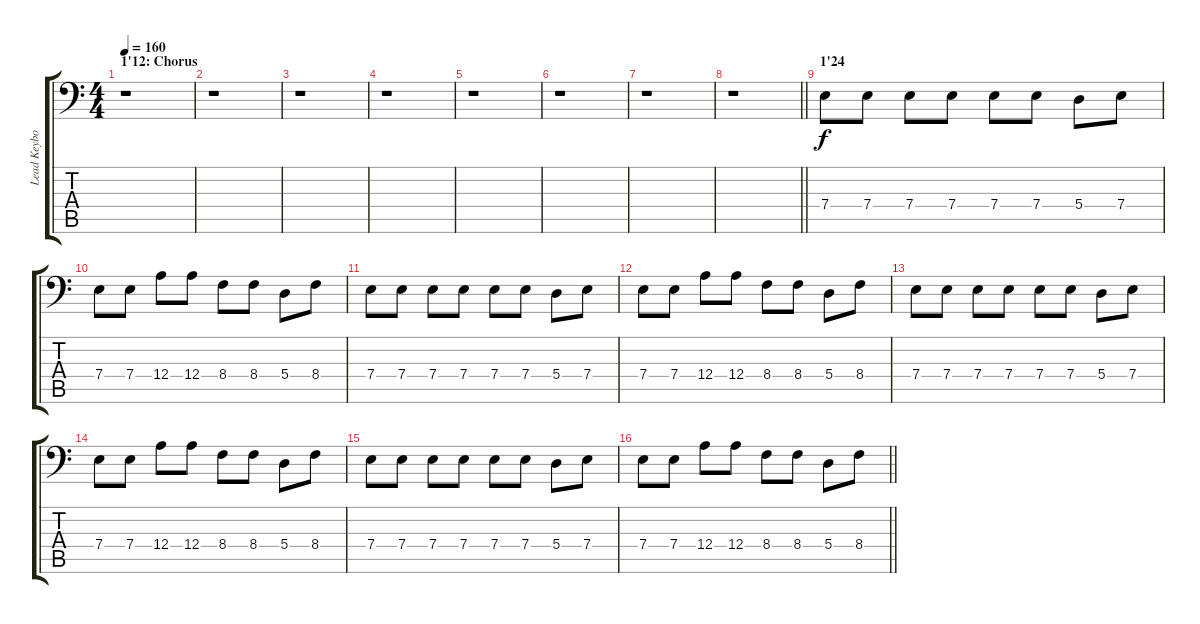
\track ("Lead Keyboards" "Lead Keybo") {instrument lead2sawtooth}
\staff {score tabs}
\tuning (B3 Gb3 D3 A2 E2 A1) {hide}
\ts (4 4)
\section ("" "1'12: Chorus")
\tempo 160
\clef f4
\ks c
r.1{dy f} |
r.1 |
r.1 |
r.1 |
r.1 |
r.1 |
r.1 |
\barLineRight lightlight
r.1 |
\section ("" "1'24")
7.4.8 7.4.8 7.4.8 7.4.8 7.4.8 7.4.8 5.4.8 7.4.8 |
7.4.8 7.4.8 12.4.8 12.4.8 8.4.8 8.4.8 5.4.8 8.4.8 |
7.4.8 7.4.8 7.4.8 7.4.8 7.4.8 7.4.8 5.4.8 7.4.8 |
7.4.8 7.4.8 12.4.8 12.4.8 8.4.8 8.4.8 5.4.8 8.4.8 |
7.4.8 7.4.8 7.4.8 7.4.8 7.4.8 7.4.8 5.4.8 7.4.8 |
7.4.8 7.4.8 12.4.8 12.4.8 8.4.8 8.4.8 5.4.8 8.4.8 |
7.4.8 7.4.8 7.4.8 7.4.8 7.4.8 7.4.8 5.4.8 7.4.8 |
\barLineRight lightlight
7.4.8 7.4.8 12.4.8 12.4.8 8.4.8 8.4.8 5.4.8 8.4.8
